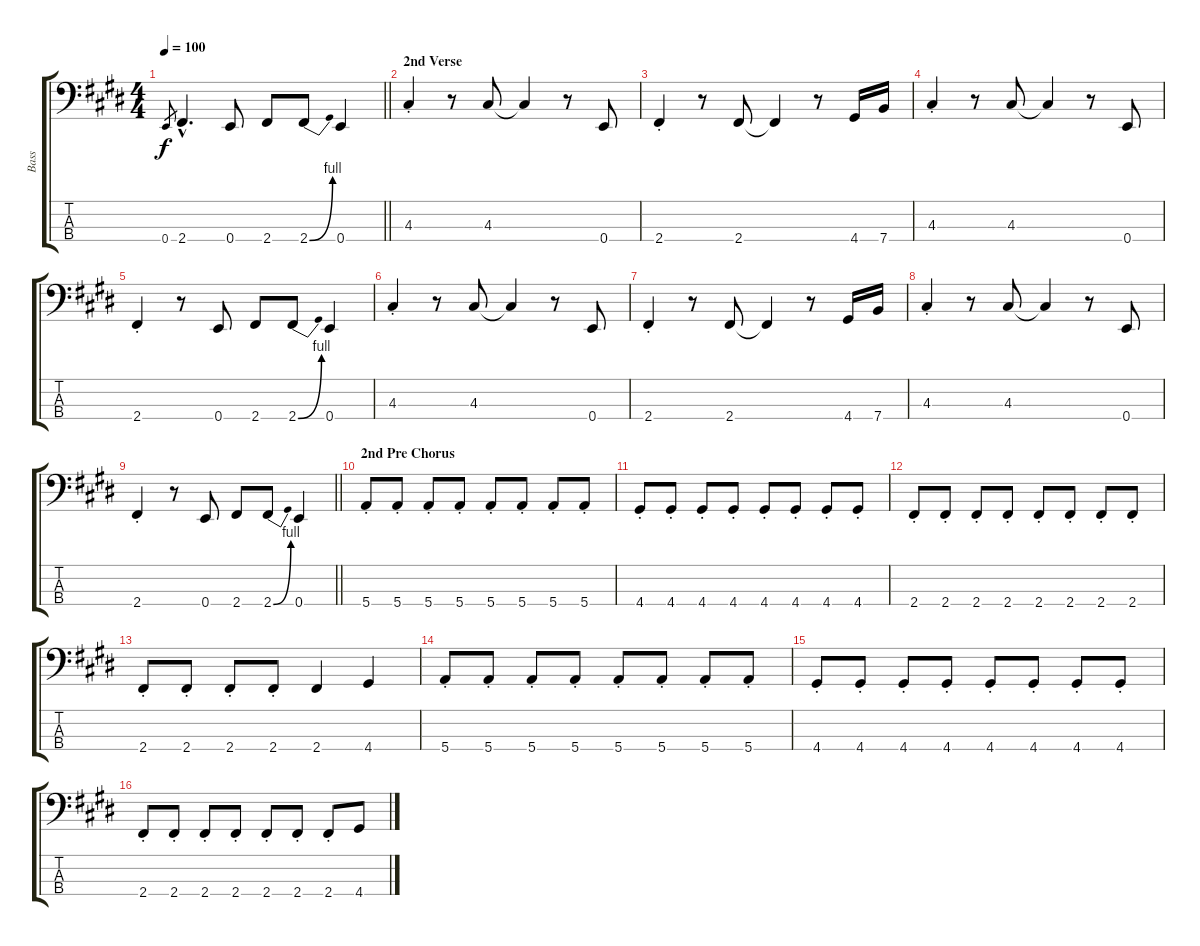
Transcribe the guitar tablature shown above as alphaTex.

\track ("Bass" "Bass") {instrument electricbassfinger}
\staff {score tabs}
\tuning (G2 D2 A1 E1) {hide}
\ts (4 4)
\tempo 100
\clef f4
\barLineRight lightlight
\ks c#minor
0.4.8{gr dy f} 2.4{hac}.4{d} 0.4.8 2.4.8 2.4{be (bend 0 0 60 4)}.8 0.4.4 |
\section ("" "2nd Verse")
4.3{st}.4 r.8 4.3.8 4.3{t}.4 r.8 0.4.8 |
2.4{st}.4 r.8 2.4.8 2.4{t}.4 r.8 4.4.16 7.4.16 |
4.3{st}.4 r.8 4.3.8 4.3{t}.4 r.8 0.4.8 |
2.4{st}.4 r.8 0.4.8 2.4.8 2.4{be (bend 0 0 60 4)}.8 0.4.4 |
4.3{st}.4 r.8 4.3.8 4.3{t}.4 r.8 0.4.8 |
2.4{st}.4 r.8 2.4.8 2.4{t}.4 r.8 4.4.16 7.4.16 |
4.3{st}.4 r.8 4.3.8 4.3{t}.4 r.8 0.4.8 |
\barLineRight lightlight
2.4{st}.4 r.8 0.4.8 2.4.8 2.4{be (bend 0 0 60 4)}.8 0.4.4 |
\section ("" "2nd Pre Chorus")
5.4{st}.8 5.4{st}.8 5.4{st}.8 5.4{st}.8 5.4{st}.8 5.4{st}.8 5.4{st}.8 5.4{st}.8 |
4.4{st}.8 4.4{st}.8 4.4{st}.8 4.4{st}.8 4.4{st}.8 4.4{st}.8 4.4{st}.8 4.4{st}.8 |
2.4{st}.8 2.4{st}.8 2.4{st}.8 2.4{st}.8 2.4{st}.8 2.4{st}.8 2.4{st}.8 2.4{st}.8 |
2.4{st}.8 2.4{st}.8 2.4{st}.8 2.4{st}.8 2.4.4 4.4.4 |
5.4{st}.8 5.4{st}.8 5.4{st}.8 5.4{st}.8 5.4{st}.8 5.4{st}.8 5.4{st}.8 5.4{st}.8 |
4.4{st}.8 4.4{st}.8 4.4{st}.8 4.4{st}.8 4.4{st}.8 4.4{st}.8 4.4{st}.8 4.4{st}.8 |
2.4{st}.8 2.4{st}.8 2.4{st}.8 2.4{st}.8 2.4{st}.8 2.4{st}.8 2.4{st}.8 4.4.8
